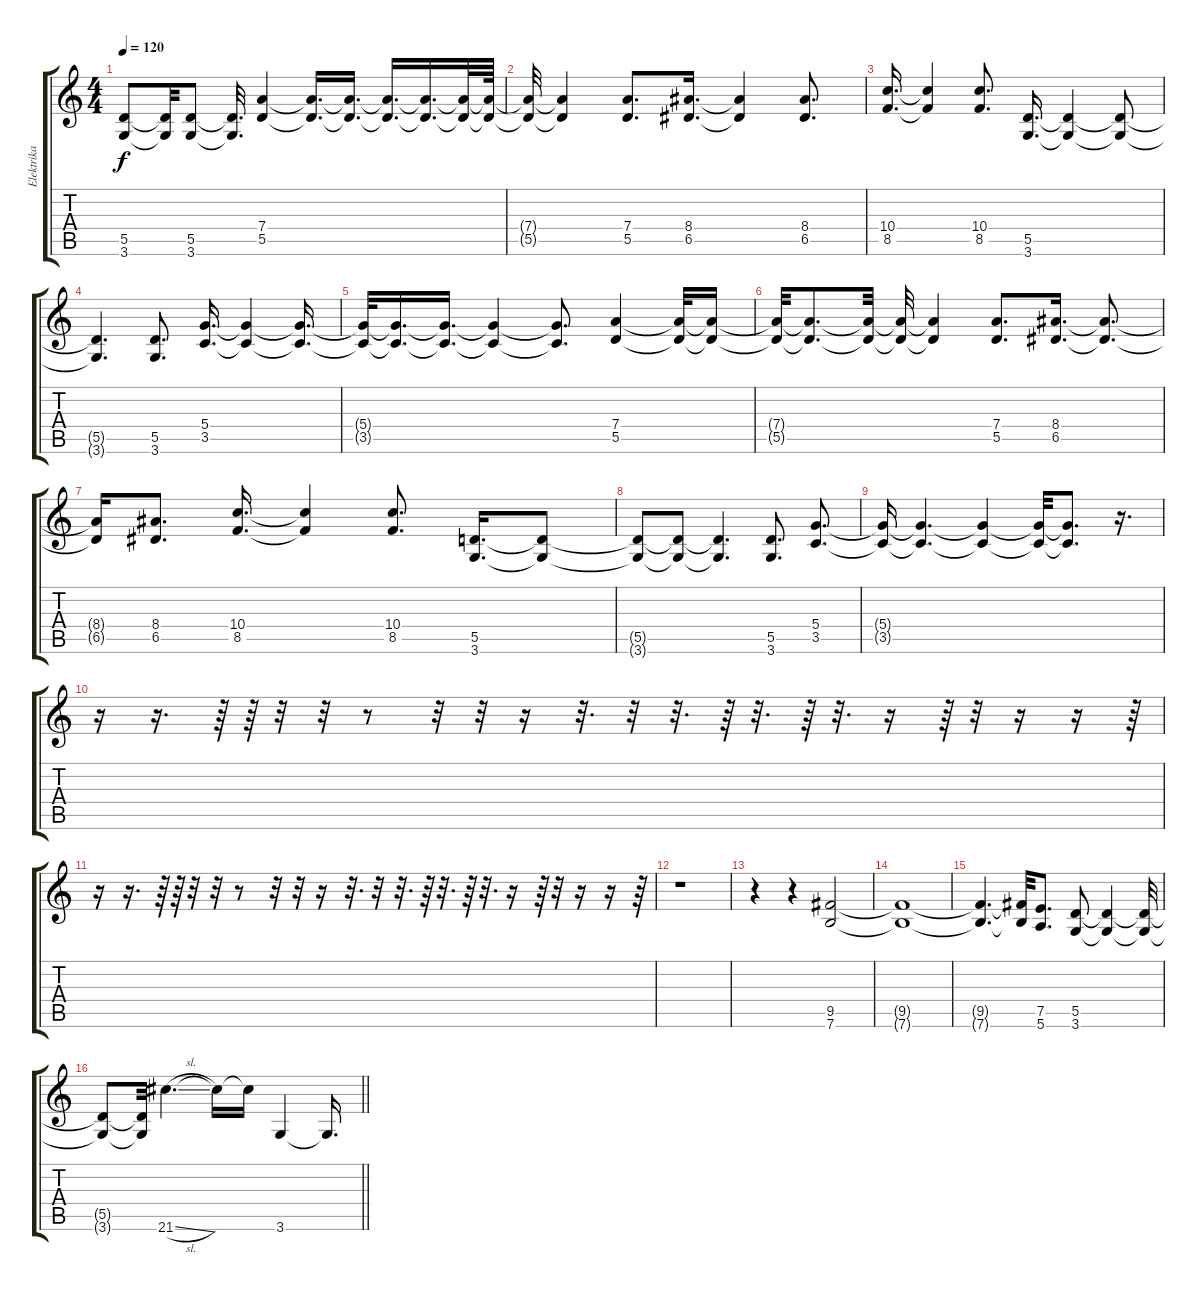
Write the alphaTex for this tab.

\track ("Elektrika Bregovic" "Elektrika ") {instrument distortionguitar}
\staff {score tabs}
\tuning (E4 B3 G3 D3 A2 E2) {hide}
\ts (4 4)
\tempo 120
\clef g2
\ks c
(5.5 3.6).8{dy f} (5.5{t} 3.6{t}).32 (5.5 3.6).8 (5.5{t} 3.6{t}).32{d} (7.4 5.5).4 (7.4{t} 5.5{t}).16{d} (7.4{t} 5.5{t}).16{d} (7.4{t} 5.5{t}).16{d} (7.4{t} 5.5{t}).16{d} (7.4{t} 5.5{t}).32 (7.4{t} 5.5{t}).64 |
(7.4{t} 5.5{t}).32 (7.4{t} 5.5{t}).4 (7.4 5.5).8{d} (8.4 6.5).16{d} (8.4{t} 6.5{t}).4 (8.4 6.5).8{d} |
(10.4 8.5).16{d} (10.4{t} 8.5{t}).4 (10.4 8.5).8{d} (5.5 3.6).16{d} (5.5{t} 3.6{t}).4 (5.5{t} 3.6{t}).8 |
(5.5{t} 3.6{t}).4{d} (5.5 3.6).8{d} (5.4 3.5).16{d} (5.4{t} 3.5{t}).4 (5.4{t} 3.5{t}).16{d} |
(5.4{t} 3.5{t}).32 (5.4{t} 3.5{t}).16{d} (5.4{t} 3.5{t}).16{d} (5.4{t} 3.5{t}).4 (5.4{t} 3.5{t}).8{d} (7.4 5.5).4 (7.4{t} 5.5{t}).32 (7.4{t} 5.5{t}).16 |
(7.4{t} 5.5{t}).32 (7.4{t} 5.5{t}).8{d} (7.4{t} 5.5{t}).32 (7.4{t} 5.5{t}).32 (7.4{t} 5.5{t}).4 (7.4 5.5).8{d} (8.4 6.5).16{d} (8.4{t} 6.5{t}).8{d} |
(8.4{t} 6.5{t}).16 (8.4 6.5).8{d} (10.4 8.5).16{d} (10.4{t} 8.5{t}).4 (10.4 8.5).8{d} (5.5 3.6).16{d} (5.5{t} 3.6{t}).8 |
(5.5{t} 3.6{t}).8 (5.5{t} 3.6{t}).8 (5.5{t} 3.6{t}).4{d} (5.5 3.6).8{d} (5.4 3.5).8{d} |
(5.4{t} 3.5{t}).16 (5.4{t} 3.5{t}).4{d} (5.4{t} 3.5{t}).4 (5.4{t} 3.5{t}).32 (5.4{t} 3.5{t}).8{d} r.16{d} |
r.16 r.16{d} r.64 r.64 r.32 r.32 r.8 r.32 r.32 r.16 r.32{d} r.32 r.32{d} r.64 r.32{d} r.64 r.32{d} r.16 r.64 r.32 r.16 r.16 r.64 |
r.16 r.16{d} r.64 r.64 r.32 r.32 r.8 r.32 r.32 r.16 r.32{d} r.32 r.32{d} r.64 r.32{d} r.64 r.32{d} r.16 r.64 r.32 r.16 r.16 r.64 |
r.1 |
r.4 r.4 (9.5 7.6).2 |
(9.5{t} 7.6{t}).1 |
(9.5{t} 7.6{t}).4{d} (9.5{t} 7.6{t}).32 (7.5 5.6).8{d} (5.5 3.6).8 (5.5{t} 3.6{t}).4 (5.5{t} 3.6{t}).32 |
\barLineRight lightlight
(5.5{t} 3.6{t}).8 (5.5{t} 3.6{t}).32 21.6{sl}.4{d} 21.6{t}.16 21.6{t}.16 3.6.4 3.6{t}.16{d}
